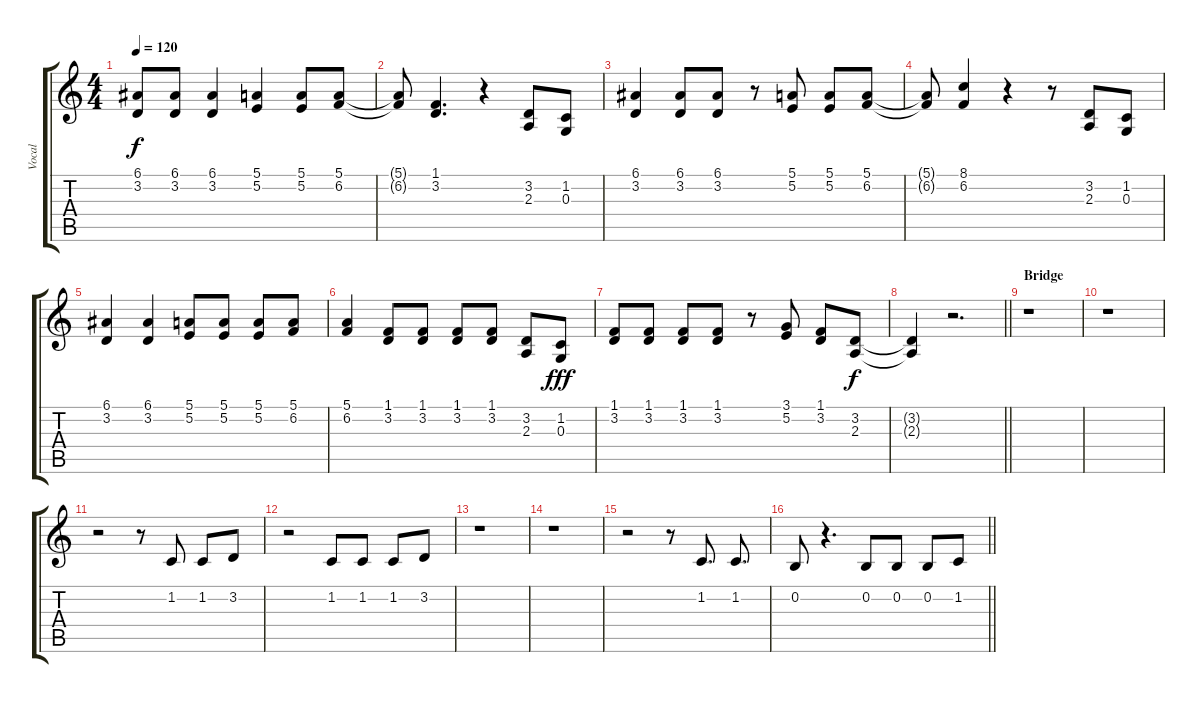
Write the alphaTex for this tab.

\track ("Vocal" "Vocal") {instrument lead6voice}
\staff {score tabs}
\tuning (E4 B3 G3 D3 A2 E2) {hide}
\ts (4 4)
\tempo 120
\clef g2
\ks c
(6.1 3.2).8{dy f} (6.1 3.2).8 (6.1 3.2).4 (5.1 5.2).4 (5.1 5.2).8 (5.1 6.2).8 |
(5.1{t} 6.2{t}).8 (1.1 3.2).4{d} r.4 (3.2 2.3).8 (1.2 0.3).8 |
(6.1 3.2).4 (6.1 3.2).8 (6.1 3.2).8 r.8 (5.1 5.2).8 (5.1 5.2).8 (5.1 6.2).8 |
(5.1{t} 6.2{t}).8 (8.1 6.2).4 r.4 r.8 (3.2 2.3).8 (1.2 0.3).8 |
(6.1 3.2).4 (6.1 3.2).4 (5.1 5.2).8 (5.1 5.2).8 (5.1 5.2).8 (5.1 6.2).8 |
(5.1 6.2).4 (1.1 3.2).8 (1.1 3.2).8 (1.1 3.2).8 (1.1 3.2).8 (3.2 2.3).8 (1.2 0.3).8{dy fff} |
(1.1 3.2).8 (1.1 3.2).8 (1.1 3.2).8 (1.1 3.2).8 r.8 (3.1 5.2).8 (1.1 3.2).8 (3.2 2.3).8{dy f} |
\barLineRight lightlight
(3.2{t} 2.3{t}).4 r.2{d} |
\section ("" "Bridge")
r.1 |
r.1 |
r.2 r.8 1.2.8 1.2.8 3.2.8 |
r.2 1.2.8 1.2.8 1.2.8 3.2.8 |
r.1 |
r.1 |
r.2 r.8 1.2.8{d} 1.2.8{d} |
\barLineRight lightlight
0.2.8 r.4{d} 0.2.8 0.2.8 0.2.8 1.2.8
